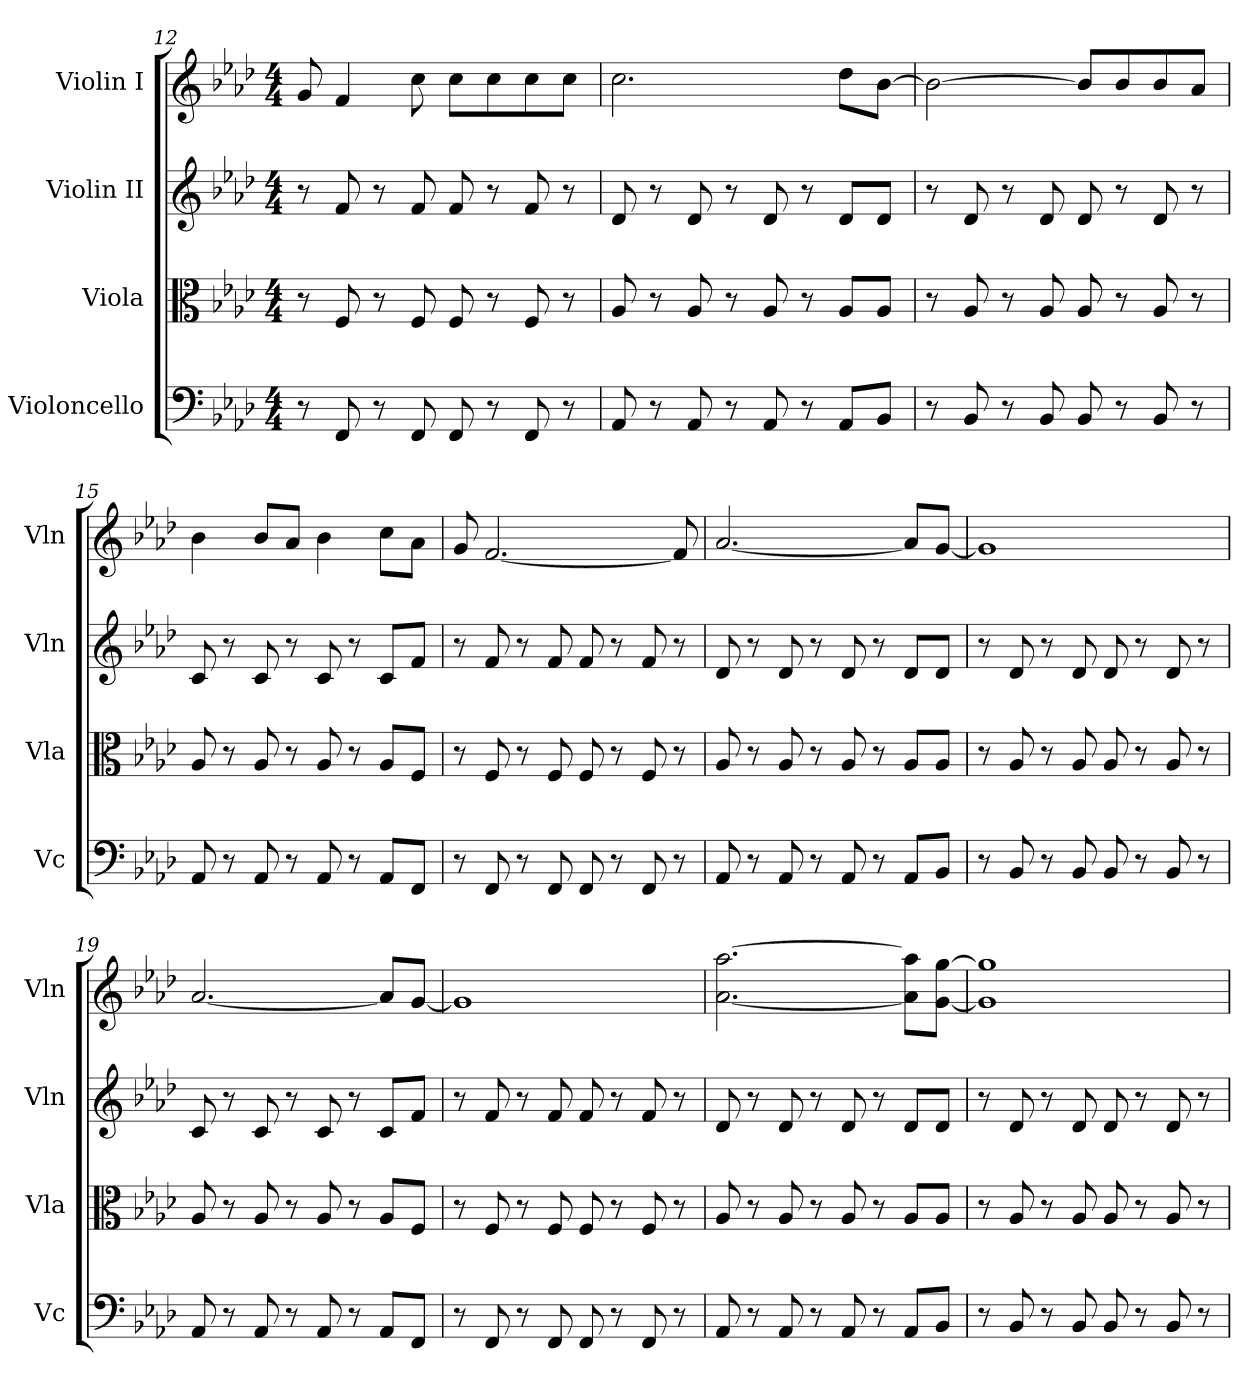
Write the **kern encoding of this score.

**kern	**kern	**kern	**kern
*part4	*part3	*part2	*part1
*staff4	*staff3	*staff2	*staff1
*I"Violoncello	*I"Viola	*I"Violin II	*I"Violin I
*I'Vc	*I'Vla	*I'Vln	*I'Vln
!!LO:PB:g=z
*clefF4	*clefC3	*clefG2	*clefG2
*k[b-e-a-d-]	*k[b-e-a-d-]	*k[b-e-a-d-]	*k[b-e-a-d-]
*M4/4	*M4/4	*M4/4	*M4/4
=12	=12	=12	=12
8r	8r	8r	8g/
8FF/	8F/	8f/	4f/
8r	8r	8r	.
8FF/	8F/	8f/	8cc\
8FF/	8F/	8f/	8cc\L
8r	8r	8r	8cc\
8FF/	8F/	8f/	8cc\
8r	8r	8r	8cc\J
=13	=13	=13	=13
8AA-/	8A-/	8d-/	2.cc\
8r	8r	8r	.
8AA-/	8A-/	8d-/	.
8r	8r	8r	.
8AA-/	8A-/	8d-/	.
8r	8r	8r	.
8AA-/L	8A-/L	8d-/L	8dd-\L
8BB-/J	8A-/J	8d-/J	[8b-\J
=14	=14	=14	=14
8r	8r	8r	2b-\_
8BB-/	8A-/	8d-/	.
8r	8r	8r	.
8BB-/	8A-/	8d-/	.
8BB-/	8A-/	8d-/	8b-/L]
8r	8r	8r	8b-/
8BB-/	8A-/	8d-/	8b-/
8r	8r	8r	8a-/J
=15	=15	=15	=15
8AA-/	8A-/	8c/	4b-\
8r	8r	8r	.
8AA-/	8A-/	8c/	8b-/L
8r	8r	8r	8a-/J
8AA-/	8A-/	8c/	4b-\
8r	8r	8r	.
8AA-/L	8A-/L	8c/L	8cc\L
8FF/J	8F/J	8f/J	8a-\J
!!LO:LB:g=z
=16	=16	=16	=16
8r	8r	8r	8g/
8FF/	8F/	8f/	[2.f/
8r	8r	8r	.
8FF/	8F/	8f/	.
8FF/	8F/	8f/	.
8r	8r	8r	.
8FF/	8F/	8f/	.
8r	8r	8r	8f/]
=17	=17	=17	=17
8AA-/	8A-/	8d-/	[2.a-/
8r	8r	8r	.
8AA-/	8A-/	8d-/	.
8r	8r	8r	.
8AA-/	8A-/	8d-/	.
8r	8r	8r	.
8AA-/L	8A-/L	8d-/L	8a-/L]
8BB-/J	8A-/J	8d-/J	[8g/J
=18	=18	=18	=18
8r	8r	8r	1g]
8BB-/	8A-/	8d-/	.
8r	8r	8r	.
8BB-/	8A-/	8d-/	.
8BB-/	8A-/	8d-/	.
8r	8r	8r	.
8BB-/	8A-/	8d-/	.
8r	8r	8r	.
=19	=19	=19	=19
8AA-/	8A-/	8c/	[2.a-/
8r	8r	8r	.
8AA-/	8A-/	8c/	.
8r	8r	8r	.
8AA-/	8A-/	8c/	.
8r	8r	8r	.
8AA-/L	8A-/L	8c/L	8a-/L]
8FF/J	8F/J	8f/J	[8g/J
!!LO:LB:g=z
=20	=20	=20	=20
8r	8r	8r	1g]
8FF/	8F/	8f/	.
8r	8r	8r	.
8FF/	8F/	8f/	.
8FF/	8F/	8f/	.
8r	8r	8r	.
8FF/	8F/	8f/	.
8r	8r	8r	.
=21	=21	=21	=21
8AA-/	8A-/	8d-/	[2.a-\ [2.aa-\
8r	8r	8r	.
8AA-/	8A-/	8d-/	.
8r	8r	8r	.
8AA-/	8A-/	8d-/	.
8r	8r	8r	.
8AA-/L	8A-/L	8d-/L	8a-\] 8aa-\]L
8BB-/J	8A-/J	8d-/J	[8g\ [8gg\J
=22	=22	=22	=22
8r	8r	8r	1g] 1gg]
8BB-/	8A-/	8d-/	.
8r	8r	8r	.
8BB-/	8A-/	8d-/	.
8BB-/	8A-/	8d-/	.
8r	8r	8r	.
8BB-/	8A-/	8d-/	.
8r	8r	8r	.
=	=	=	=
*-	*-	*-	*-
